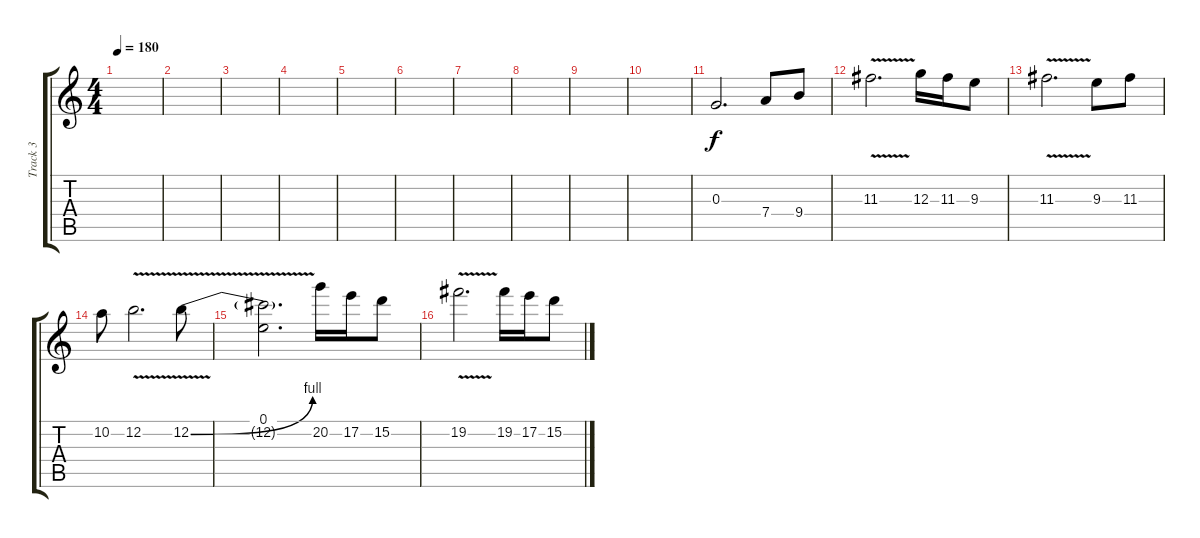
\track ("Track 3" "Track 3") {instrument distortionguitar}
\staff {score tabs}
\tuning (E4 B3 G3 D3 A2 E2) {hide}
\ts (4 4)
\tempo 180
\clef g2
\ks c
|
|
|
|
|
|
|
|
|
|
0.3.2{d volume 14} 7.4.8 9.4.8 |
11.3{v}.2{d} 12.3.16 11.3.16 9.3.8 |
11.3{v}.2{d} 9.3.8 11.3.8 |
10.2.8 12.2{v}.2{d} 12.2{be (bend 0 0 60 4) v}.8 |
(0.1 12.2{t}).2{d} 20.2.16 17.2.16 15.2.8 |
19.2{v}.2{d} 19.2.16 17.2.16 15.2.8
